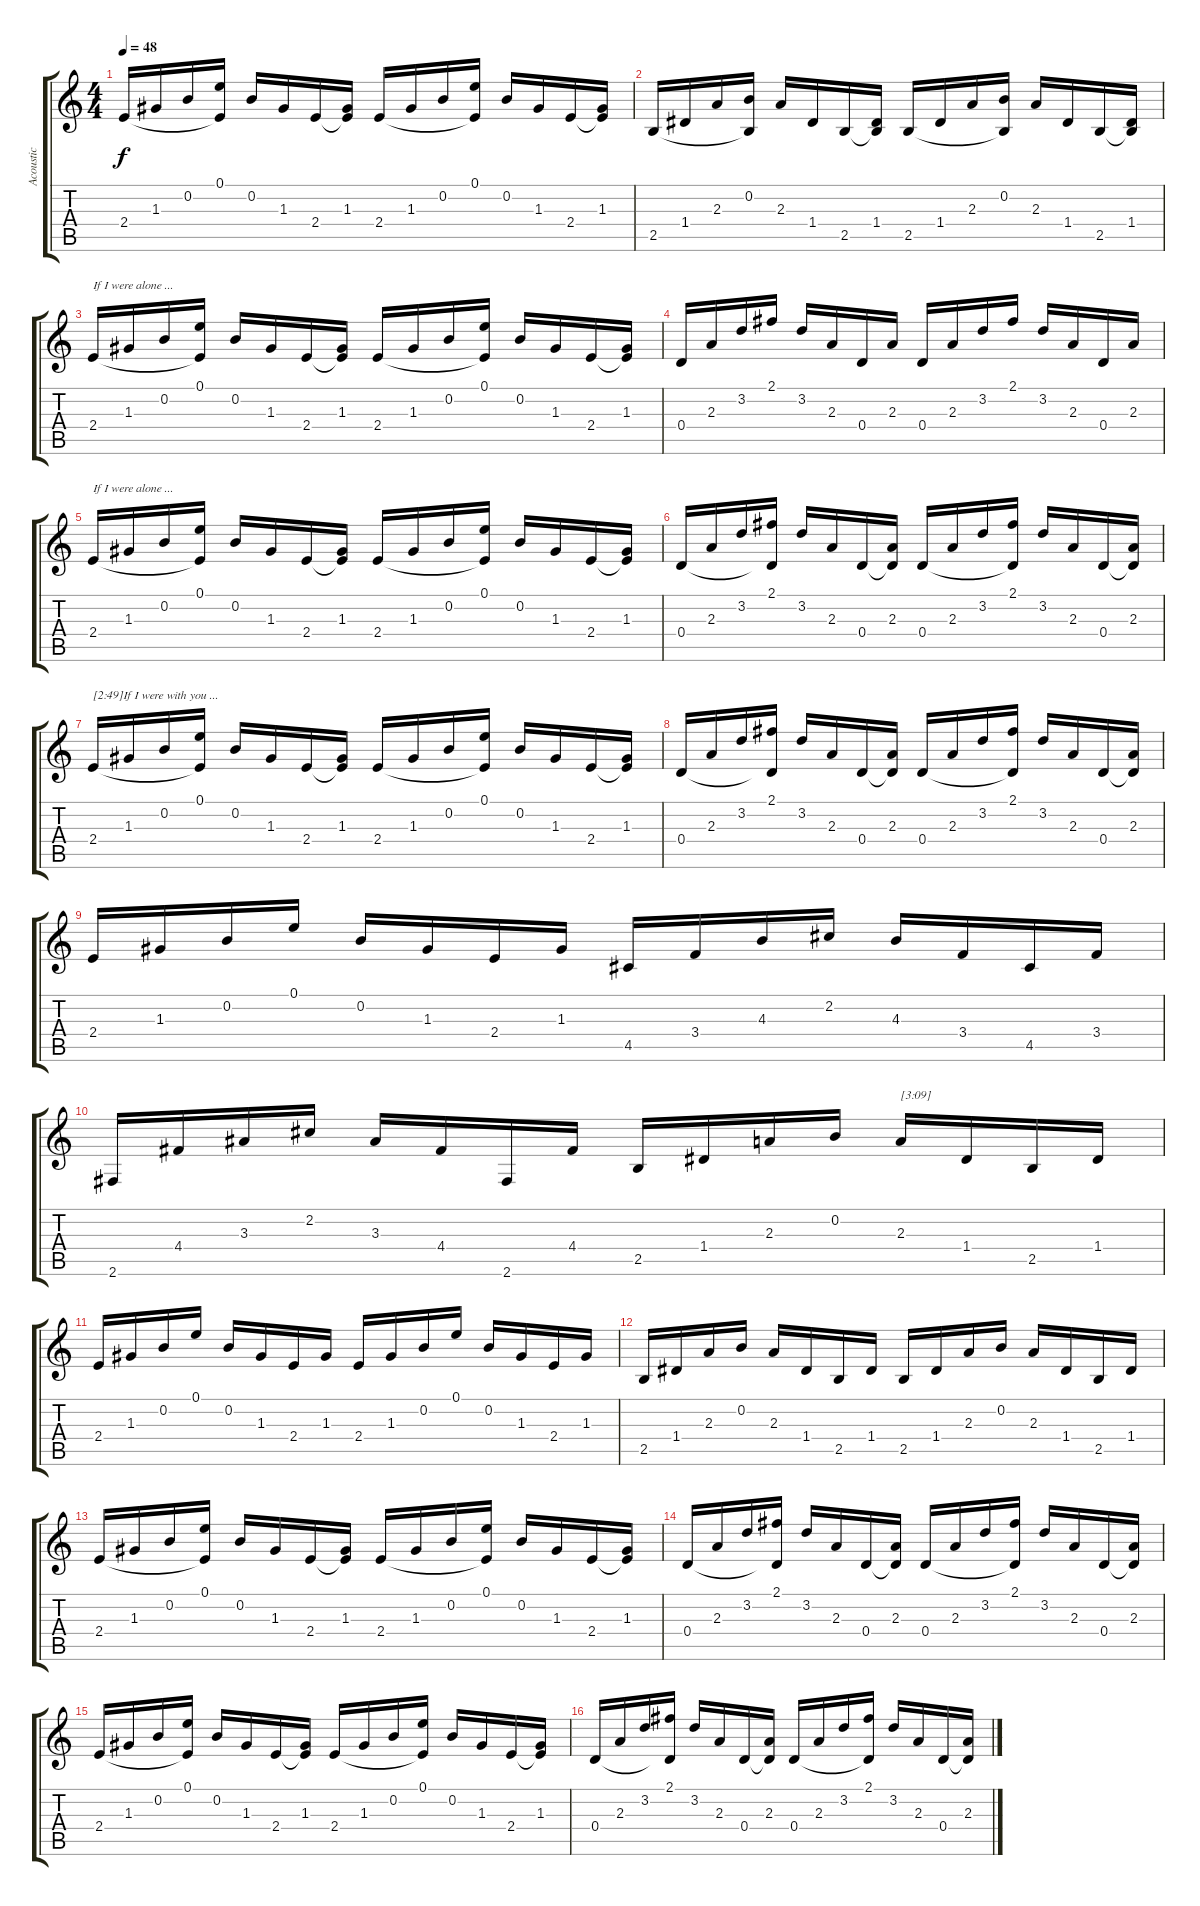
\track ("Acoustic" "Acoustic") {instrument acousticguitarnylon}
\staff {score tabs}
\tuning (E4 B3 G3 D3 A2 E2) {hide}
\ts (4 4)
\tempo 48
\clef g2
\ks c
2.4.16{dy f} 1.3.16 0.2.16 (0.1 2.4{t}).16 0.2.16 1.3.16 2.4.16 (1.3 2.4{t}).16 2.4.16 1.3.16 0.2.16 (0.1 2.4{t}).16 0.2.16 1.3.16 2.4.16 (1.3 2.4{t}).16 |
2.5.16 1.4.16 2.3.16 (0.2 2.5{t}).16 2.3.16 1.4.16 2.5.16 (1.4 2.5{t}).16 2.5.16 1.4.16 2.3.16 (0.2 2.5{t}).16 2.3.16 1.4.16 2.5.16 (1.4 2.5{t}).16 |
2.4.16{txt "If I were alone ..."} 1.3.16 0.2.16 (0.1 2.4{t}).16 0.2.16 1.3.16 2.4.16 (1.3 2.4{t}).16 2.4.16 1.3.16 0.2.16 (0.1 2.4{t}).16 0.2.16 1.3.16 2.4.16 (1.3 2.4{t}).16 |
0.4.16 2.3.16 3.2.16 2.1.16 3.2.16 2.3.16 0.4.16 2.3.16 0.4.16 2.3.16 3.2.16 2.1.16 3.2.16 2.3.16 0.4.16 2.3.16 |
2.4.16{txt "If I were alone ..."} 1.3.16 0.2.16 (0.1 2.4{t}).16 0.2.16 1.3.16 2.4.16 (1.3 2.4{t}).16 2.4.16 1.3.16 0.2.16 (0.1 2.4{t}).16 0.2.16 1.3.16 2.4.16 (1.3 2.4{t}).16 |
0.4.16 2.3.16 3.2.16 (2.1 0.4{t}).16 3.2.16 2.3.16 0.4.16 (2.3 0.4{t}).16 0.4.16 2.3.16 3.2.16 (2.1 0.4{t}).16 3.2.16 2.3.16 0.4.16 (2.3 0.4{t}).16 |
2.4.16{txt "[2:49]If I were with you ..."} 1.3.16 0.2.16 (0.1 2.4{t}).16 0.2.16 1.3.16 2.4.16 (1.3 2.4{t}).16 2.4.16 1.3.16 0.2.16 (0.1 2.4{t}).16 0.2.16 1.3.16 2.4.16 (1.3 2.4{t}).16 |
0.4.16 2.3.16 3.2.16 (2.1 0.4{t}).16 3.2.16 2.3.16 0.4.16 (2.3 0.4{t}).16 0.4.16 2.3.16 3.2.16 (2.1 0.4{t}).16 3.2.16 2.3.16 0.4.16 (2.3 0.4{t}).16 |
2.4.16 1.3.16 0.2.16 0.1.16 0.2.16 1.3.16 2.4.16 1.3.16 4.5.16 3.4.16 4.3.16 2.2.16 4.3.16 3.4.16 4.5.16 3.4.16 |
2.6.16 4.4.16 3.3.16 2.2.16 3.3.16 4.4.16 2.6.16 4.4.16 2.5.16 1.4.16 2.3.16 0.2.16 2.3.16{txt "[3:09]"} 1.4.16 2.5.16 1.4.16 |
2.4.16 1.3.16 0.2.16 0.1.16 0.2.16 1.3.16 2.4.16 1.3.16 2.4.16 1.3.16 0.2.16 0.1.16 0.2.16 1.3.16 2.4.16 1.3.16 |
2.5.16 1.4.16 2.3.16 0.2.16 2.3.16 1.4.16 2.5.16 1.4.16 2.5.16 1.4.16 2.3.16 0.2.16 2.3.16 1.4.16 2.5.16 1.4.16 |
2.4.16 1.3.16 0.2.16 (0.1 2.4{t}).16 0.2.16 1.3.16 2.4.16 (1.3 2.4{t}).16 2.4.16 1.3.16 0.2.16 (0.1 2.4{t}).16 0.2.16 1.3.16 2.4.16 (1.3 2.4{t}).16 |
0.4.16 2.3.16 3.2.16 (2.1 0.4{t}).16 3.2.16 2.3.16 0.4.16 (2.3 0.4{t}).16 0.4.16 2.3.16 3.2.16 (2.1 0.4{t}).16 3.2.16 2.3.16 0.4.16 (2.3 0.4{t}).16 |
2.4.16 1.3.16 0.2.16 (0.1 2.4{t}).16 0.2.16 1.3.16 2.4.16 (1.3 2.4{t}).16 2.4.16 1.3.16 0.2.16 (0.1 2.4{t}).16 0.2.16 1.3.16 2.4.16 (1.3 2.4{t}).16 |
0.4.16 2.3.16 3.2.16 (2.1 0.4{t}).16 3.2.16 2.3.16 0.4.16 (2.3 0.4{t}).16 0.4.16 2.3.16 3.2.16 (2.1 0.4{t}).16 3.2.16 2.3.16 0.4.16 (2.3 0.4{t}).16
